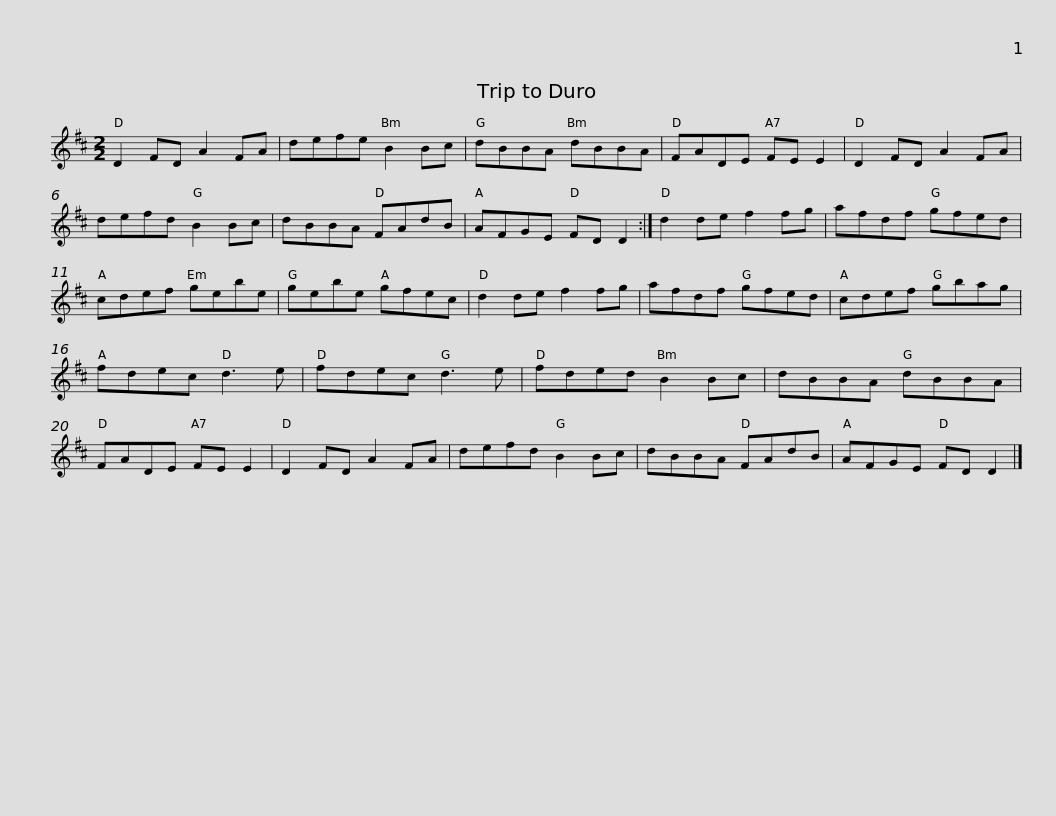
X:1
L:1/8
M:2/2
I:linebreak $
K:D
V:1 treble
V:1
 D2 FD A2 FA | defe B2 Bc | dBBA dBBA | FADE FE E2 | D2 FD A2 FA | %5
 defd B2 Bc |$ dBBA FAdB | AFGE FD D2 :| d2 de f2 fg | afdf gfed | %10
 cdef gebe |$ gebe gfec | d2 de f2 fg | afdf gfed | cdef gbag | %15
 fdec d3 e | fdec d3 e |$ fded B2 Bc | dBBA dBBA | FADE FE E2 | %20
 D2 FD A2 FA | defd B2 Bc | dBBA FAdB |$ AFGE FD D2 |] %24
